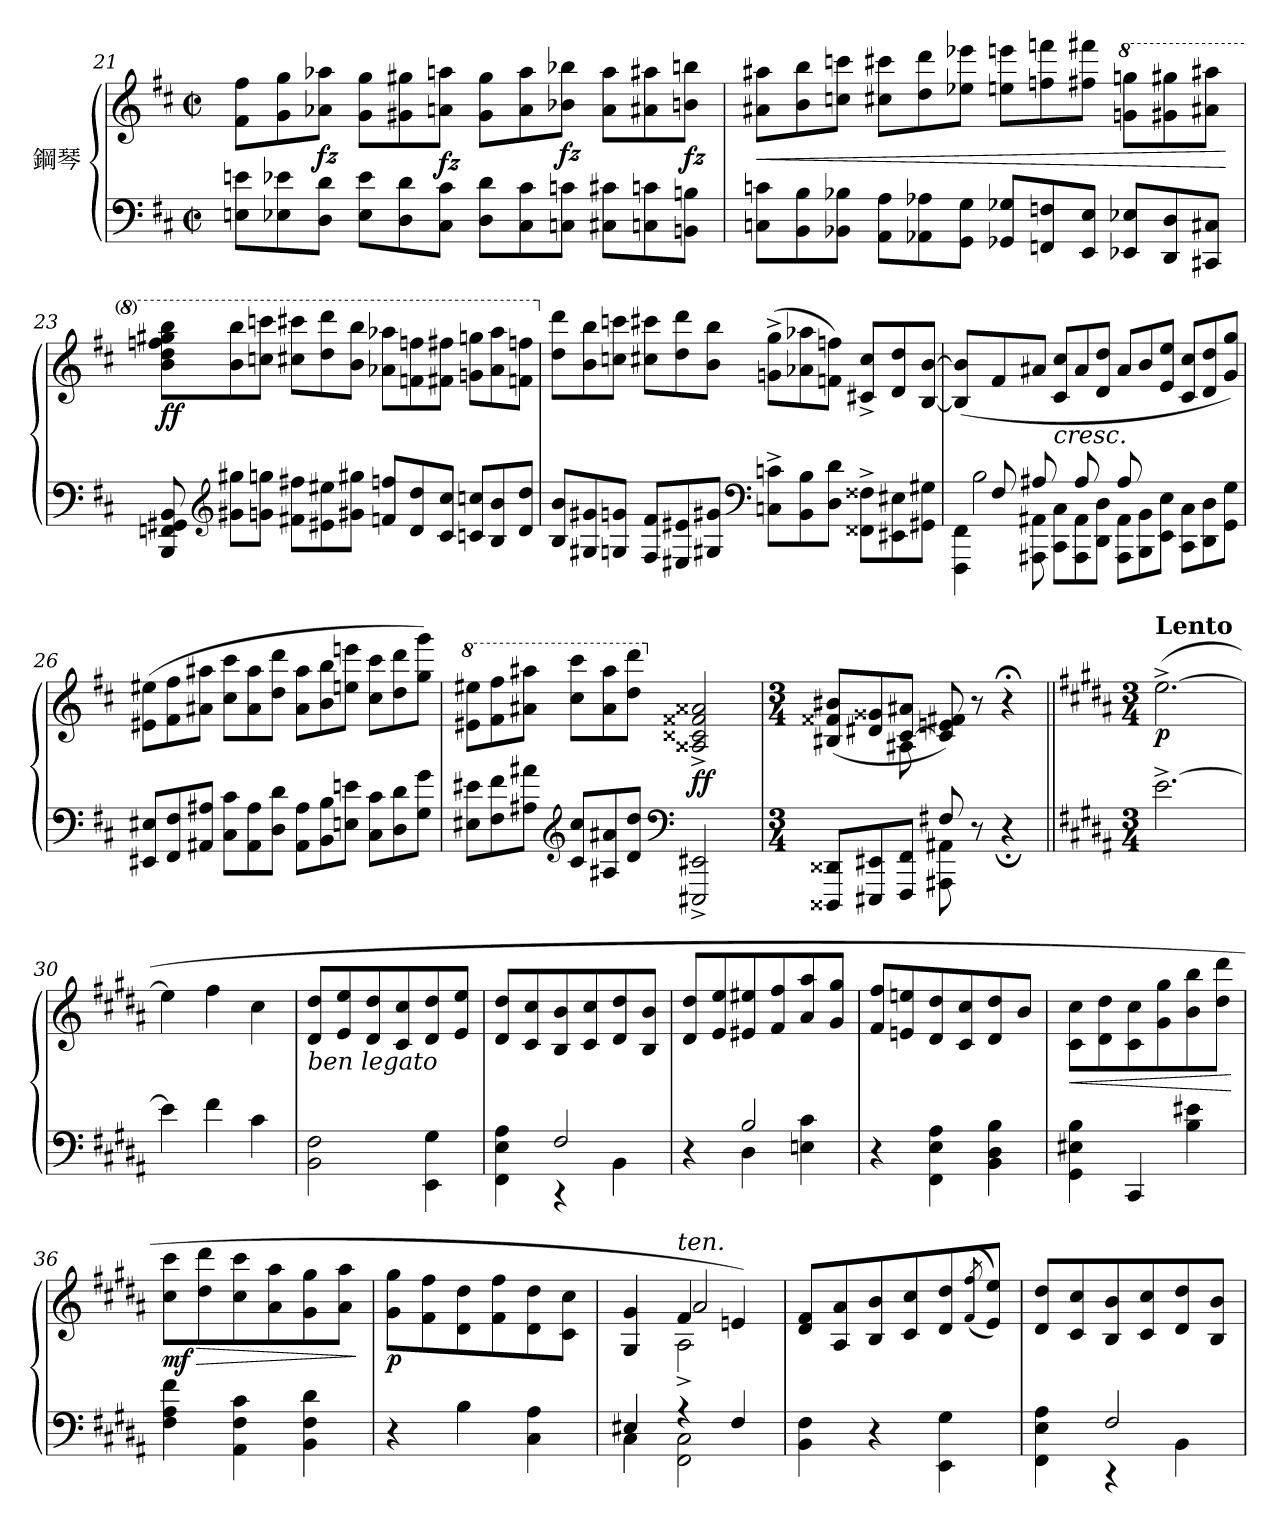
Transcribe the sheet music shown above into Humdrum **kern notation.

**kern	**kern	**dynam
*part1	*part1	*part1
*staff2	*staff1	*staff1/2
*I"鋼琴	*	*
*clefF4	*clefG2	*
*k[f#c#]	*k[f#c#]	*
*M2/2	*M2/2	*
*met(c|)	*met(c|)	*
*Xtuplet	*Xtuplet	*
=21	=21	=21
12En\ 12en\L	12f#\ 12ff#\L	.
12E-X\ 12e-X\	12g\ 12gg\	.
!	!	!LO:DY:b
12D\ 12d\J	12a-X\ 12aa-X\J	fz
12E-\ 12e-\L	12g\ 12gg\L	.
12D\ 12d\	12g#X\ 12gg#X\	.
!	!	!LO:DY:b
12C#\ 12c#\J	12an\ 12aan\J	fz
12D\ 12d\L	12g#\ 12gg#\L	.
12C#\ 12c#\	12a\ 12aa\	.
!	!	!LO:DY:b
12Cn\ 12cn\J	12b-X\ 12bb-X\J	fz
12C#X\ 12c#X\L	12a\ 12aa\L	.
12Cn\ 12cn\	12a#X\ 12aa#X\	.
!	!	!LO:DY:b
12BBn\ 12Bn\J	12bn\ 12bbn\J	fz
=22	=22	=22
!	!	!LO:HP:b
12Cn\ 12cn\L	12a#X\ 12aa#X\L	<
12BB\ 12B\	12b\ 12bb\	.
12BB-X\ 12B-X\J	12ccn\ 12cccn\J	.
12AA\ 12A\L	12cc#X\ 12ccc#X\L	.
12AA-X\ 12A-X\	12dd\ 12ddd\	.
12GG\ 12G\J	12ee-X\ 12eee-X\J	.
12GG-X/ 12G-X/L	12een\ 12eeen\L	.
12FFn/ 12Fn/	12ffn\ 12fffn\	.
12EE/ 12E/J	12ff#X\ 12fff#X\J	.
*	*8va	*
12EE-X/ 12E-X/L	12ggn\ 12gggn\L	.
12DD/ 12D/	12gg#X\ 12ggg#X\	.
12CC#X/ 12C#X/J	12aa#X\ 12aaa#X\J	.
.	.	[
!!LO:LB:g=z
=23	=23	=23
*	*MM60	*
!	!	!LO:DY:b
12BBB/ 12FFn/ 12GG#X/ 12BB/	12bb\ 12ddd\ 12fffn\ 12ggg#X\ 12bbb\L	ff
*clefG2	*	*
*	*MM144	*
12g#X\ 12gg#X\L	12bb\ 12bbb\	.
12gn\ 12ggn\J	12cccn\ 12ccccn\J	.
12f#X\ 12ff#X\L	12ccc#X\ 12cccc#X\L	.
12e#X\ 12ee#X\	12ddd\ 12dddd\	.
12g#X\ 12gg#X\J	12bb\ 12bbb\J	.
12fn/ 12ffn/L	12aa-X\ 12aaa-X\L	.
12d/ 12dd/	12ffn\ 12fffn\	.
12c#/ 12cc#/J	12ff#X\ 12fff#X\J	.
12cn/ 12ccn/L	12ggn\ 12gggn\L	.
12B/ 12b/	12aa-\ 12aaa-\	.
12d/ 12dd/J	12ffn\ 12fffn\J	.
=24	=24	=24
*	*X8va	*
12B/ 12b/L	12dd\ 12ddd\L	.
12G#X/ 12g#X/	12b\ 12bb\	.
12Gn/ 12gn/J	12ccn\ 12cccn\J	.
12F#/ 12f#/L	12cc#X\ 12ccc#X\L	.
12E#X/ 12e#X/	12dd\ 12ddd\	.
12G#X/ 12g#X/J	12b\ 12bb\J	.
*clefF4	*	*
12Cn\^ 12cn\^L	(>12gn\^ 12gg\^L	.
12BB\ 12B\	12a-X\ 12aa-X\	.
12D\ 12d\J	12fn\ 12ffn\J)	.
12FF##X\^ 12F##X\^L	12c#X/^ 12cc#/^L	.
12EE#X\ 12E#X\	12d/ 12dd/	.
12GG#X\ 12G#X\J	[12B/ [12b/J	.
=25	=25	=25
*^	*	*
*	*^	*	*
12ryy	12%7ryy	6FFF#\ 6FF#\	(>12B/] 12b/]L	.
12F#	.	.	12f#/	.
12A#X	.	12AAA#X\ 12AA#X\	12a#X/J	.
!	!	!	!LO:TX:b:i:t=cresc.	!
12ryy	.	12CC#\ 12C#\L	12c#/ 12cc#/L	.
12A#	.	12AAA#\ 12AA#\	12a#/	.
12ryy	.	12DD\ 12D\J	12d/ 12dd/J	.
12A#	.	12AAA#\ 12AA#\L	12a#/L	.
12%5ryy	12B	12BBB\ 12BB\	12b/	.
.	3ryy	12EE\ 12E\J	12e/ 12ee/J	.
.	.	12CC#\ 12C#\L	12c#/ 12cc#/L	.
.	.	12DD\ 12D\	12d/ 12dd/	.
.	.	12GG\ 12G\J	12g/ 12gg/J)	.
*v	*v	*v	*	*
!!LO:LB:g=z
=26	=26	=26
12EE#X/ 12E#X/L	(>12e#X\ 12ee#X\L	.
12FF#/ 12F#/	12f#\ 12ff#\	.
12AA#X/ 12A#X/J	12a#X\ 12aa#X\J	.
12C#\ 12c#\L	12cc#\ 12ccc#\L	.
12AA#\ 12A#\	12a#\ 12aa#\	.
12D\ 12d\J	12dd\ 12ddd\J	.
12AA#\ 12A#\L	12a#\ 12aa#\L	.
12BB\ 12B\	12b\ 12bb\	.
12En\ 12en\J	12een\ 12eeen\J	.
12C#\ 12c#\L	12cc#\ 12ccc#\L	.
12D\ 12d\	12dd\ 12ddd\	.
12G\ 12g\J	12gg\ 12ggg\J)	.
=27	=27	=27
*	*8va	*
12E#X\ 12e#X\L	12ee#X\ 12eee#X\L	.
12F#\ 12f#\	12ff#\ 12fff#\	.
12A#X\ 12a#X\J	12aa#X\ 12aaa#X\J	.
*clefG2	*	*
12c#/ 12cc#/L	12ccc#\ 12cccc#\L	.
12A#X/ 12a#X/	12aa#\ 12aaa#\	.
*	*MM40	*
12d/ 12dd/J	12ddd\ 12dddd\J	.
*clefF4	*	*
*	*X8va	*
*	*MM100	*
!	!	!LO:DY:b
2EEE#X/^ 2EE#X/^	2A##X/^ 2c##X/^ 2f##X/^ 2a##X/^	ff
=28	=28	=28
*M3/4	*M3/4	*
*	*MM144	*
*^	*^	*
4ryy	12DDD##X/ 12DD##X/L	(>12B#X/ 12f##X/ 12b#X/L	6ryy	.
.	12EEE#X/ 12EE#X/	12d#X/ 12g##X/	.	.
.	12FFF#/ 12FF#/J	[12c#/ 12a#X/J	12A#X\	.
8F#X	8AAA#X\ 8AA#X\	8c#/] 8en/ 8f#X/)	2ryy	.
4.ryy	8r	8r	.	.
*	*	*MM20	*	*
.	4r;<	4r;<	.	.
*v	*v	*	*	*
*	*v	*v	*
!!LO:LB:g=z
=29||	=29||	=29||
*k[f#c#g#d#a#]	*k[f#c#g#d#a#]	*
*M3/4	*M3/4	*
*^	*	*
!	!	!LO:TX:a:B:t=Lento	!
!	!	!	!LO:DY:b
*v	*v	*	*
[2.e^\	(>[2.ee^\	p
=30	=30	=30
4e\]	4ee\]	.
4f#\	4ff#\	.
4c#\	4cc#\	.
=31	=31	=31
!	!LO:TX:b:i:t=ben legato	!
2BB\ 2F#\	8d#/ 8dd#/L	.
.	8e/ 8ee/	.
.	8d#/ 8dd#/	.
.	8c#/ 8cc#/	.
4EE\ 4G#\	8d#/ 8dd#/	.
.	8e/ 8ee/J	.
=32	=32	=32
*^	*	*
4FF#\ 4E\ 4A#\	4ryy	8d#/ 8dd#/L	.
.	.	8c#/ 8cc#/	.
4rCC	2F#/	8B/ 8b/	.
.	.	8c#/ 8cc#/	.
4BB\	.	8d#/ 8dd#/	.
.	.	8B/ 8b/J	.
=33	=33	=33	=33
4r	4ryy	8d#/ 8dd#/L	.
.	.	8e/ 8ee/	.
2B/	4D#\	8e#X/ 8ee#X/	.
.	.	8f#/ 8ff#/	.
.	4En\ 4c#\	8a#/ 8aa#/	.
.	.	8g#/ 8gg#/J	.
*v	*v	*	*
!!LO:LB:g=z
=34	=34	=34
4r	8f#/ 8ff#/L	.
.	8en/ 8een/	.
4FF#\ 4E\ 4A#\	8d#/ 8dd#/	.
.	8c#/ 8cc#/	.
4BB\ 4D#\ 4B\	8d#/ 8dd#/	.
.	8b/J	.
=35	=35	=35
!	!	!LO:HP:b
4GG#\ 4E#X\ 4B\	8c#\ 8cc#\L	<
.	8d#\ 8dd#\	.
4CC#/	8c#\ 8cc#\	.
.	8g#\ 8gg#\	.
4B\ 4e#X\	8b\ 8bb\	.
.	8dd#\ 8ddd#\J	.
.	.	[
=36	=36	=36
!	!	!LO:HP:b
!	!	!LO:DY:n=1:b
4F#\ 4A#\ 4f#\	8cc#\ 8ccc#\L	> mf
.	8dd#\ 8ddd#\	.
4AA#\ 4F#\ 4c#\	8cc#\ 8ccc#\	.
.	8a#\ 8aa#\	.
4BB\ 4F#\ 4d#\	8g#\ 8gg#\	.
.	8a#\ 8aa#\J	.
.	.	]
=37	=37	=37
!	!	!LO:DY:b
4r	8g#\ 8gg#\L	p
.	8f#\ 8ff#\	.
4B\	8d#\ 8dd#\	.
.	8f#\ 8ff#\	.
4C#\ 4A#\	8d#\ 8dd#\	.
.	8c#\ 8cc#\J	.
!!LO:LB:g=z
=38	=38	=38
*^	*^	*
*	*	*	*^	*
4E#X/	4C#\	4G#/ 4g#/	4ryy	4ryy	.
!	!	!LO:TX:a:i:t=ten.	!	!	!
4r	2FF#\ 2C#\	4f#/	2A#^\	2a#/	.
4F#/	.	4en/)	.	.	.
*v	*v	*	*	*	*
*	*v	*v	*v	*
=39	=39	=39
!	!	!LO:DY:b
4BB\ 4F#\	8d#/ 8f#/L	other-dynamics
.	8A#/ 8a#/	.
4r	8B/ 8b/	.
.	8c#/ 8cc#/	.
4EE\ 4G#\	8d#/ 8dd#/	.
.	(<(<8qf#/ 8qff#/	.
.	8e/ 8ee/J))	.
=40	=40	=40
*^	*	*
4FF#\ 4E\ 4A#\	4ryy	8d#/ 8dd#/L	.
.	.	8c#/ 8cc#/	.
4rCC	2F#/	8B/ 8b/	.
.	.	8c#/ 8cc#/	.
4BB\	.	8d#/ 8dd#/	.
.	.	8B/ 8b/J	.
*v	*v	*	*
=	=	=
*-	*-	*-
